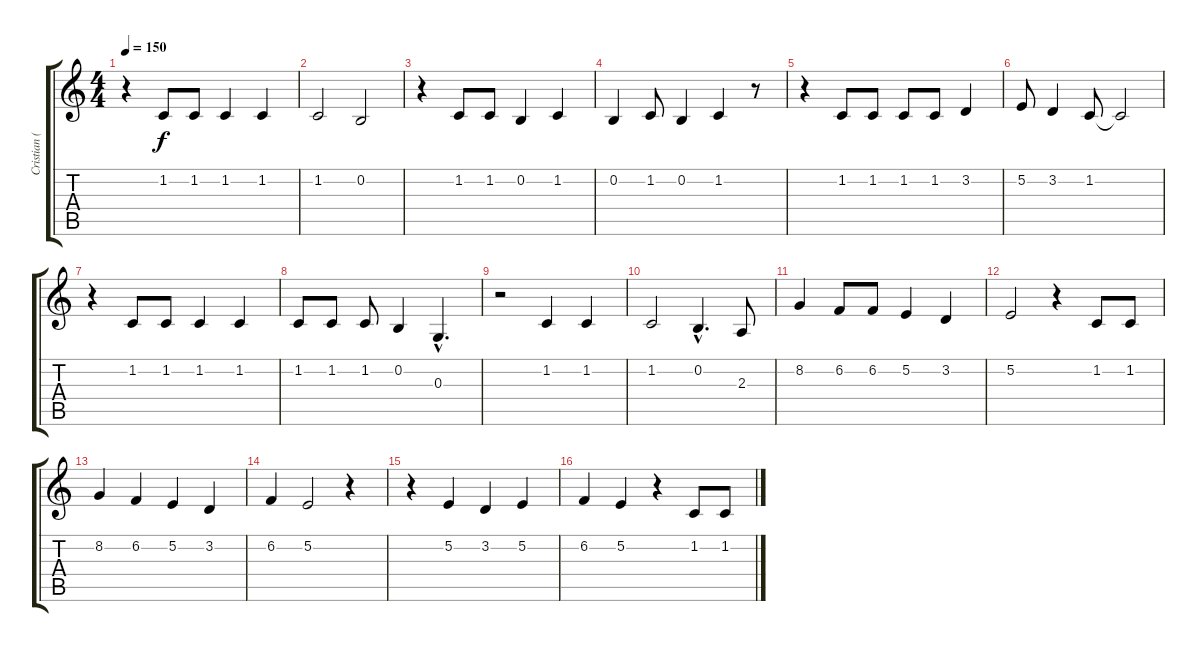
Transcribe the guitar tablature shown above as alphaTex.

\track ("Cristian (Voz)" "Cristian (") {instrument acousticgrandpiano}
\staff {score tabs}
\tuning (E4 B3 G3 D3 A2 E2) {hide}
\ts (4 4)
\tempo 150
\clef g2
\ks c
r.4{dy f} 1.2.8 1.2.8 1.2.4 1.2.4 |
1.2.2 0.2.2 |
r.4 1.2.8 1.2.8 0.2.4 1.2.4 |
0.2.4 1.2.8 0.2.4 1.2.4 r.8 |
r.4 1.2.8 1.2.8 1.2.8 1.2.8 3.2.4 |
5.2.8 3.2.4 1.2.8 1.2{t}.2 |
r.4 1.2.8 1.2.8 1.2.4 1.2.4 |
1.2.8 1.2.8 1.2.8 0.2.4 0.3{hac}.4{d} |
r.2 1.2.4 1.2.4 |
1.2.2 0.2{hac}.4{d} 2.3.8 |
8.2.4 6.2.8 6.2.8 5.2.4 3.2.4 |
5.2.2 r.4 1.2.8 1.2.8 |
8.2.4 6.2.4 5.2.4 3.2.4 |
6.2.4 5.2.2 r.4 |
r.4 5.2.4 3.2.4 5.2.4 |
6.2.4 5.2.4 r.4 1.2.8 1.2.8
